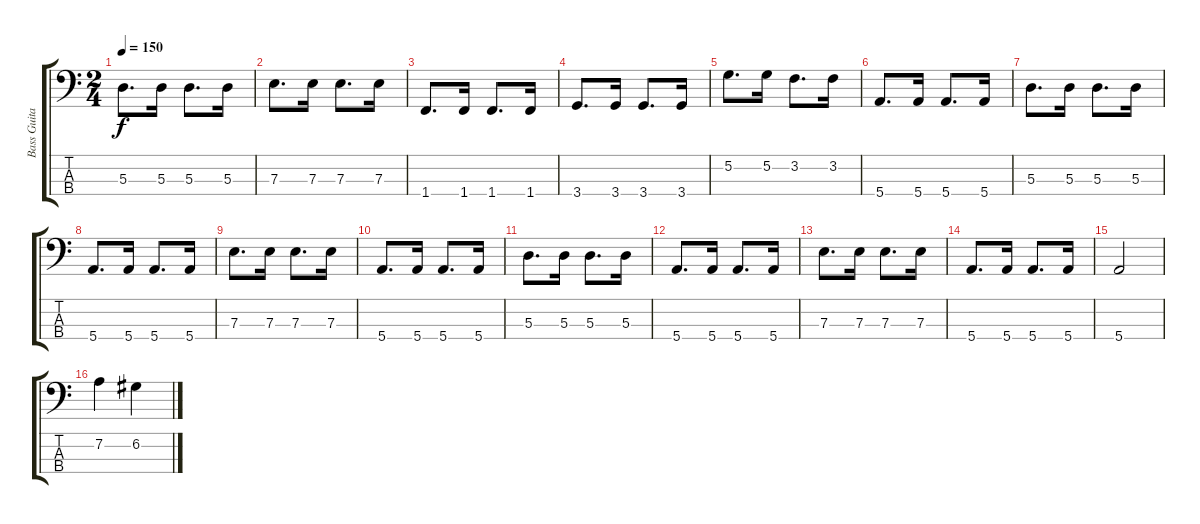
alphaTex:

\track ("Bass Guitara" "Bass Guita") {instrument electricbassfinger}
\staff {score tabs}
\tuning (G2 D2 A1 E1) {hide}
\ts (2 4)
\tempo 150
\clef f4
\ks aminor
5.3.8{d dy f} 5.3.16 5.3.8{d} 5.3.16 |
7.3.8{d} 7.3.16 7.3.8{d} 7.3.16 |
1.4.8{d} 1.4.16 1.4.8{d} 1.4.16 |
3.4.8{d} 3.4.16 3.4.8{d} 3.4.16 |
5.2.8{d} 5.2.16 3.2.8{d} 3.2.16 |
5.4.8{d} 5.4.16 5.4.8{d} 5.4.16 |
5.3.8{d} 5.3.16 5.3.8{d} 5.3.16 |
5.4.8{d} 5.4.16 5.4.8{d} 5.4.16 |
7.3.8{d} 7.3.16 7.3.8{d} 7.3.16 |
5.4.8{d} 5.4.16 5.4.8{d} 5.4.16 |
5.3.8{d} 5.3.16 5.3.8{d} 5.3.16 |
5.4.8{d} 5.4.16 5.4.8{d} 5.4.16 |
7.3.8{d} 7.3.16 7.3.8{d} 7.3.16 |
5.4.8{d} 5.4.16 5.4.8{d} 5.4.16 |
5.4.2 |
7.2.4 6.2.4
